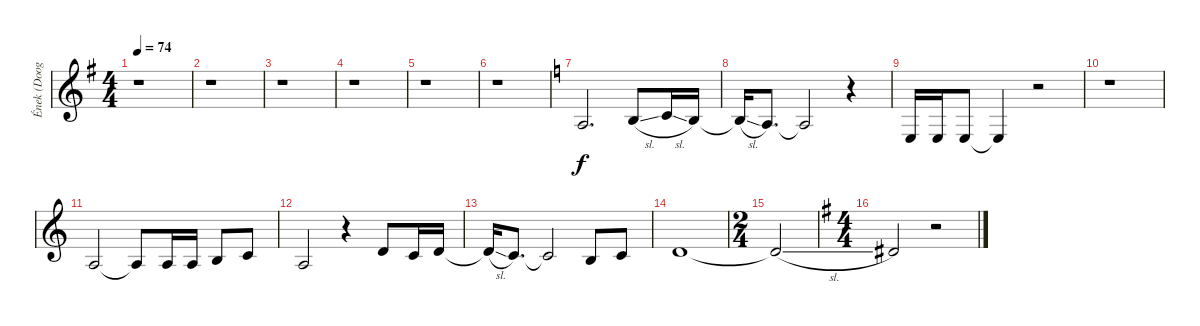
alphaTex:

\track ("Ének (Doogie White)" "Ének (Doog") {instrument tenorsax}
\staff {score}
\tuning (E4 B3 G3 D3 A2 E2) {hide}
\ts (4 4)
\tempo 74
\clef g2
\ks g
r.1{dy f} |
r.1 |
r.1 |
r.1 |
r.1 |
r.1 |
\ks c
2.3.2{d volume 12} 4.3{sl}.8 5.3{sl}.16 4.3.16 |
4.3{sl t}.16 2.3.8{d} 2.3{t}.2 r.4 |
2.4.16 2.4.16 2.4.8 2.4{t}.4 r.2 |
r.1 |
2.3.2 2.3{t}.8 2.3.16 2.3.16 0.2.8 1.2.8 |
2.3.2 r.4 3.2.8 1.2.16 3.2.16 |
3.2{sl t}.16 1.2.8{d} 1.2{t}.2 0.2.8 1.2.8 |
3.2.1 |
\ts (2 4)
3.2{sl t}.2 |
\ts (4 4)
\ks g
4.2.2 r.2
